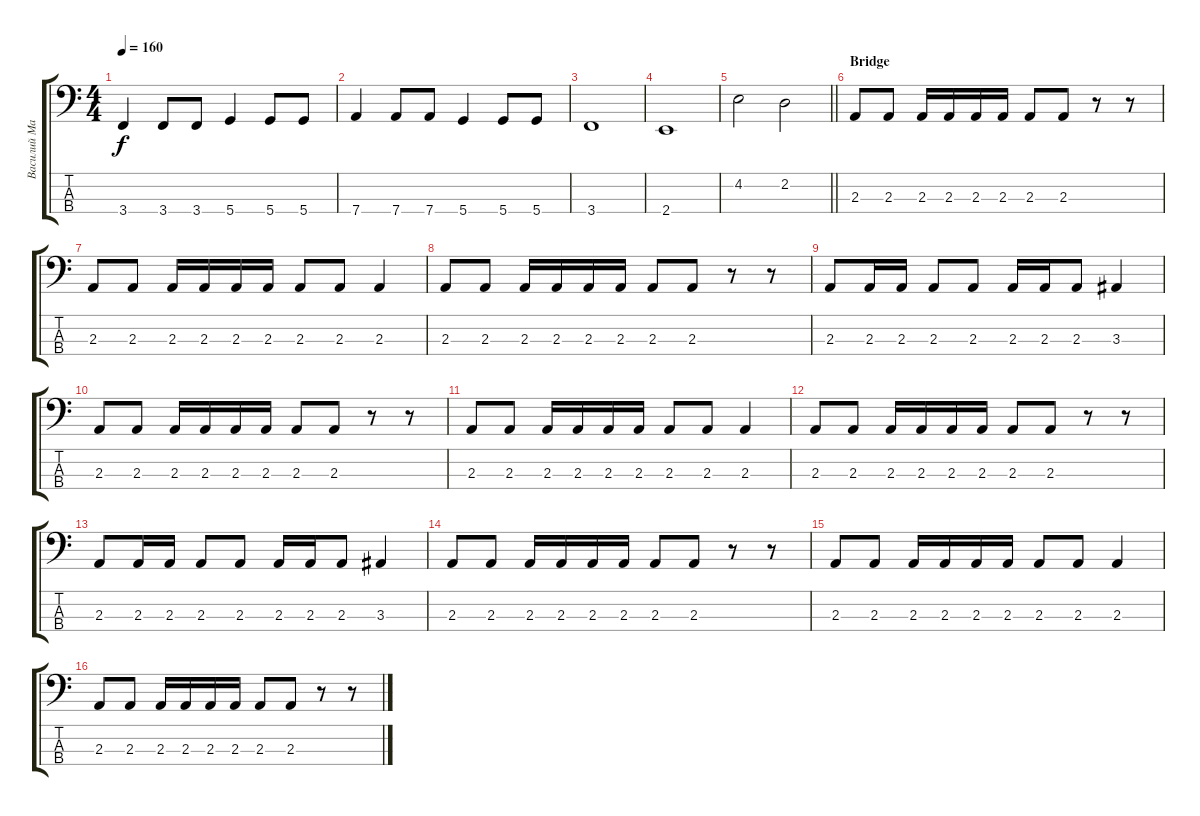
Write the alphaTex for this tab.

\track ("Василий Марченко" "Василий Ма") {instrument electricbassfinger}
\staff {score tabs}
\tuning (F2 C2 G1 D1) {hide}
\ts (4 4)
\tempo 160
\clef f4
\ks c
3.4.4{dy f} 3.4.8 3.4.8 5.4.4 5.4.8 5.4.8 |
7.4.4 7.4.8 7.4.8 5.4.4 5.4.8 5.4.8 |
3.4.1 |
2.4.1 |
\barLineRight lightlight
4.2.2 2.2.2 |
\section ("" "Bridge")
2.3.8 2.3.8 2.3.16 2.3.16 2.3.16 2.3.16 2.3.8 2.3.8 r.8 r.8 |
2.3.8 2.3.8 2.3.16 2.3.16 2.3.16 2.3.16 2.3.8 2.3.8 2.3.4 |
2.3.8 2.3.8 2.3.16 2.3.16 2.3.16 2.3.16 2.3.8 2.3.8 r.8 r.8 |
2.3.8 2.3.16 2.3.16 2.3.8 2.3.8 2.3.16 2.3.16 2.3.8 3.3.4 |
2.3.8 2.3.8 2.3.16 2.3.16 2.3.16 2.3.16 2.3.8 2.3.8 r.8 r.8 |
2.3.8 2.3.8 2.3.16 2.3.16 2.3.16 2.3.16 2.3.8 2.3.8 2.3.4 |
2.3.8 2.3.8 2.3.16 2.3.16 2.3.16 2.3.16 2.3.8 2.3.8 r.8 r.8 |
2.3.8 2.3.16 2.3.16 2.3.8 2.3.8 2.3.16 2.3.16 2.3.8 3.3.4 |
2.3.8 2.3.8 2.3.16 2.3.16 2.3.16 2.3.16 2.3.8 2.3.8 r.8 r.8 |
2.3.8 2.3.8 2.3.16 2.3.16 2.3.16 2.3.16 2.3.8 2.3.8 2.3.4 |
2.3.8 2.3.8 2.3.16 2.3.16 2.3.16 2.3.16 2.3.8 2.3.8 r.8 r.8
